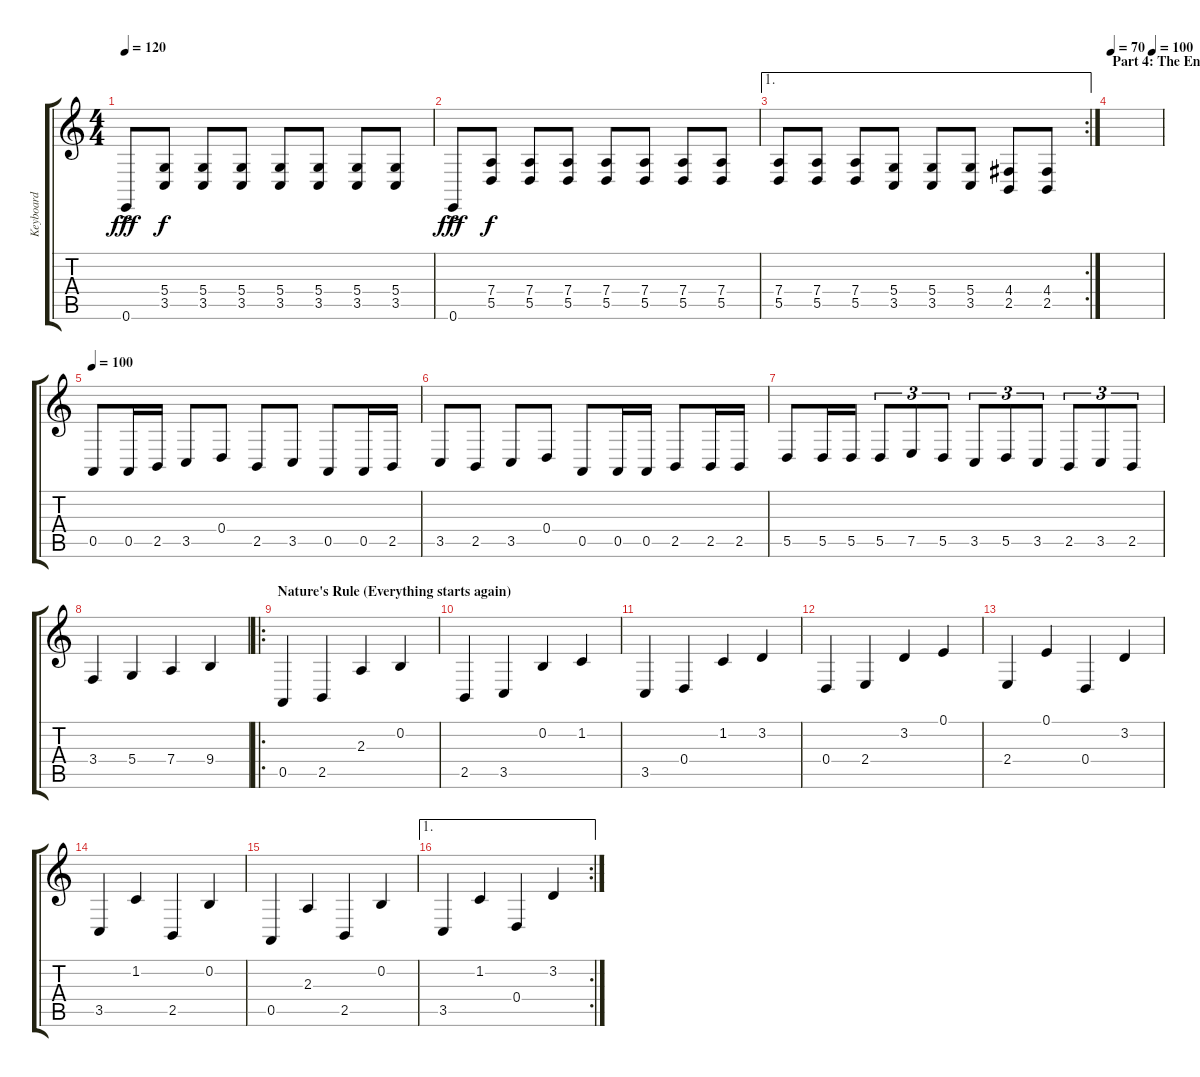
\track ("Keyboard" "Keyboard") {instrument brightacousticpiano}
\staff {score tabs}
\tuning (E4 B3 G3 D3 A2 E2) {hide}
\ts (4 4)
\tempo 120
\clef g2
\ks c
0.6{ac}.8{dy fff} (5.4 3.5).8{dy f} (5.4 3.5).8 (5.4 3.5).8 (5.4 3.5).8 (5.4 3.5).8 (5.4 3.5).8 (5.4 3.5).8 |
0.6{ac}.8{dy fff} (7.4 5.5).8{dy f} (7.4 5.5).8 (7.4 5.5).8 (7.4 5.5).8 (7.4 5.5).8 (7.4 5.5).8 (7.4 5.5).8 |
\ae 1
\rc 2
(7.4 5.5).8 (7.4 5.5).8 (7.4 5.5).8 (5.4 3.5).8 (5.4 3.5).8 (5.4 3.5).8 (4.4 2.5).8 (4.4 2.5).8 |
\section ("" "Part 4: The End Of A Sheep")
\tempo 70
\tempo (100 0.8125)
|
\tempo 100
0.5.8{volume 16 instrument brightacousticpiano} 0.5.16 2.5.16 3.5.8 0.4.8 2.5.8 3.5.8 0.5.8 0.5.16 2.5.16 |
3.5.8 2.5.8 3.5.8 0.4.8 0.5.8 0.5.16 0.5.16 2.5.8 2.5.16 2.5.16 |
5.5.8 5.5.16 5.5.16 5.5.8{tu (3 2)} 7.5.8{tu (3 2)} 5.5.8{tu (3 2)} 3.5.8{tu (3 2)} 5.5.8{tu (3 2)} 3.5.8{tu (3 2)} 2.5.8{tu (3 2)} 3.5.8{tu (3 2)} 2.5.8{tu (3 2)} |
3.4.4 5.4.4 7.4.4 9.4.4 |
\ro
\section ("" "Nature's Rule (Everything starts again)")
0.5.4{volume 14} 2.5.4 2.3.4 0.2.4 |
2.5.4 3.5.4 0.2.4 1.2.4 |
3.5.4 0.4.4 1.2.4 3.2.4 |
0.4.4 2.4.4 3.2.4 0.1.4 |
2.4.4 0.1.4 0.4.4 3.2.4 |
3.5.4 1.2.4 2.5.4 0.2.4 |
0.5.4 2.3.4 2.5.4 0.2.4 |
\ae 1
\rc 2
3.5.4 1.2.4 0.4.4 3.2.4
